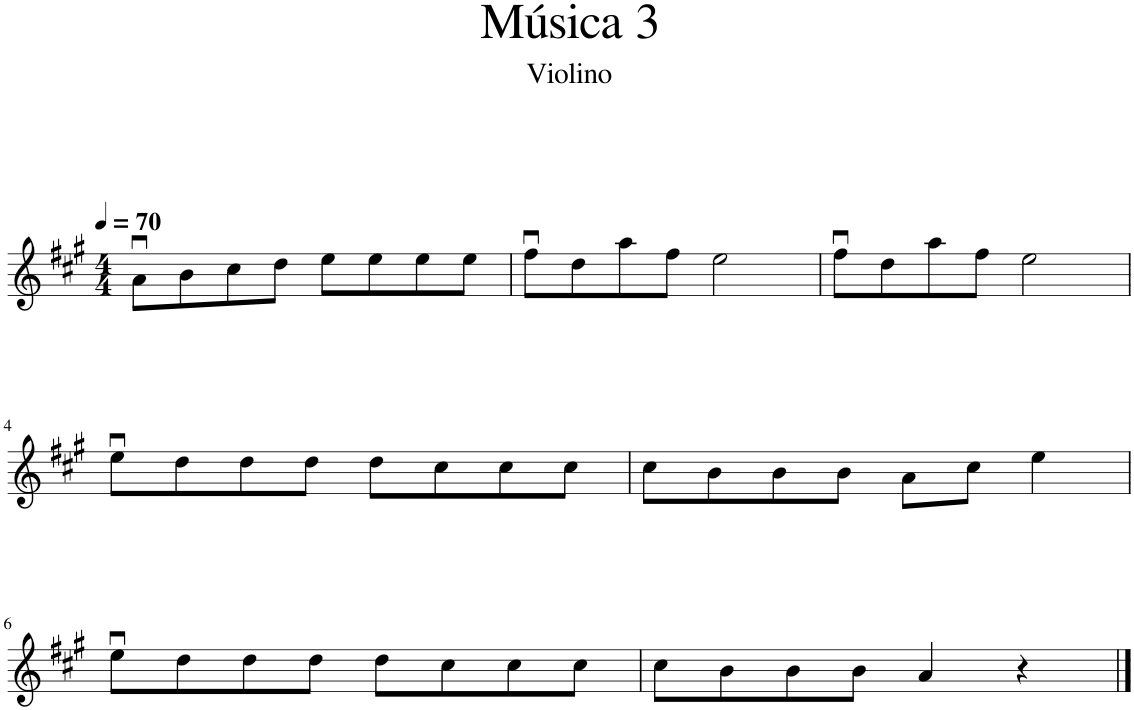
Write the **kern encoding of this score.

**kern
*part1
*staff1
*I"Violin
*I'Vln.
*clefG2
*k[f#c#g#]
*M4/4
*MM70
=1
8au\L
8b\
8cc#\
8dd\J
8ee\L
8ee\
8ee\
8ee\J
=2
8ff#u\L
8dd\
8aa\
8ff#\J
2ee\
=3
8ff#u\L
8dd\
8aa\
8ff#\J
2ee\
!!LO:LB:g=z
=4
8eeu\L
8dd\
8dd\
8dd\J
8dd\L
8cc#\
8cc#\
8cc#\J
=5
8cc#\L
8b\
8b\
8b\J
8a\L
8cc#\J
4ee\
!!LO:LB:g=z
=6
8eeu\L
8dd\
8dd\
8dd\J
8dd\L
8cc#\
8cc#\
8cc#\J
=7
8cc#\L
8b\
8b\
8b\J
4a/
4r
==
*-
